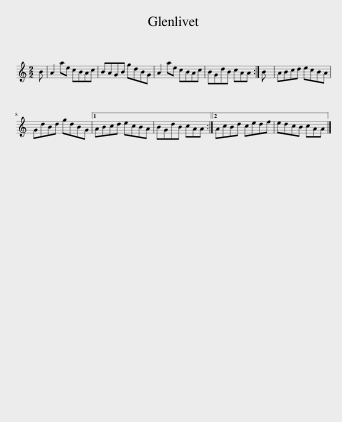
X:1
L:1/8
M:2/2
I:linebreak $
K:C
V:1 treble
V:1
 B | A2 ae cBAc | BAGB gdBG | A2 ae cBAc | BGdB cAA :| %5
 B | ABcd ecBA |$ GdBd gdBG |1 ABcd ecBA | BGdB cAA :|2 %10
 AcBd cedf | edcB cAA |] %12
